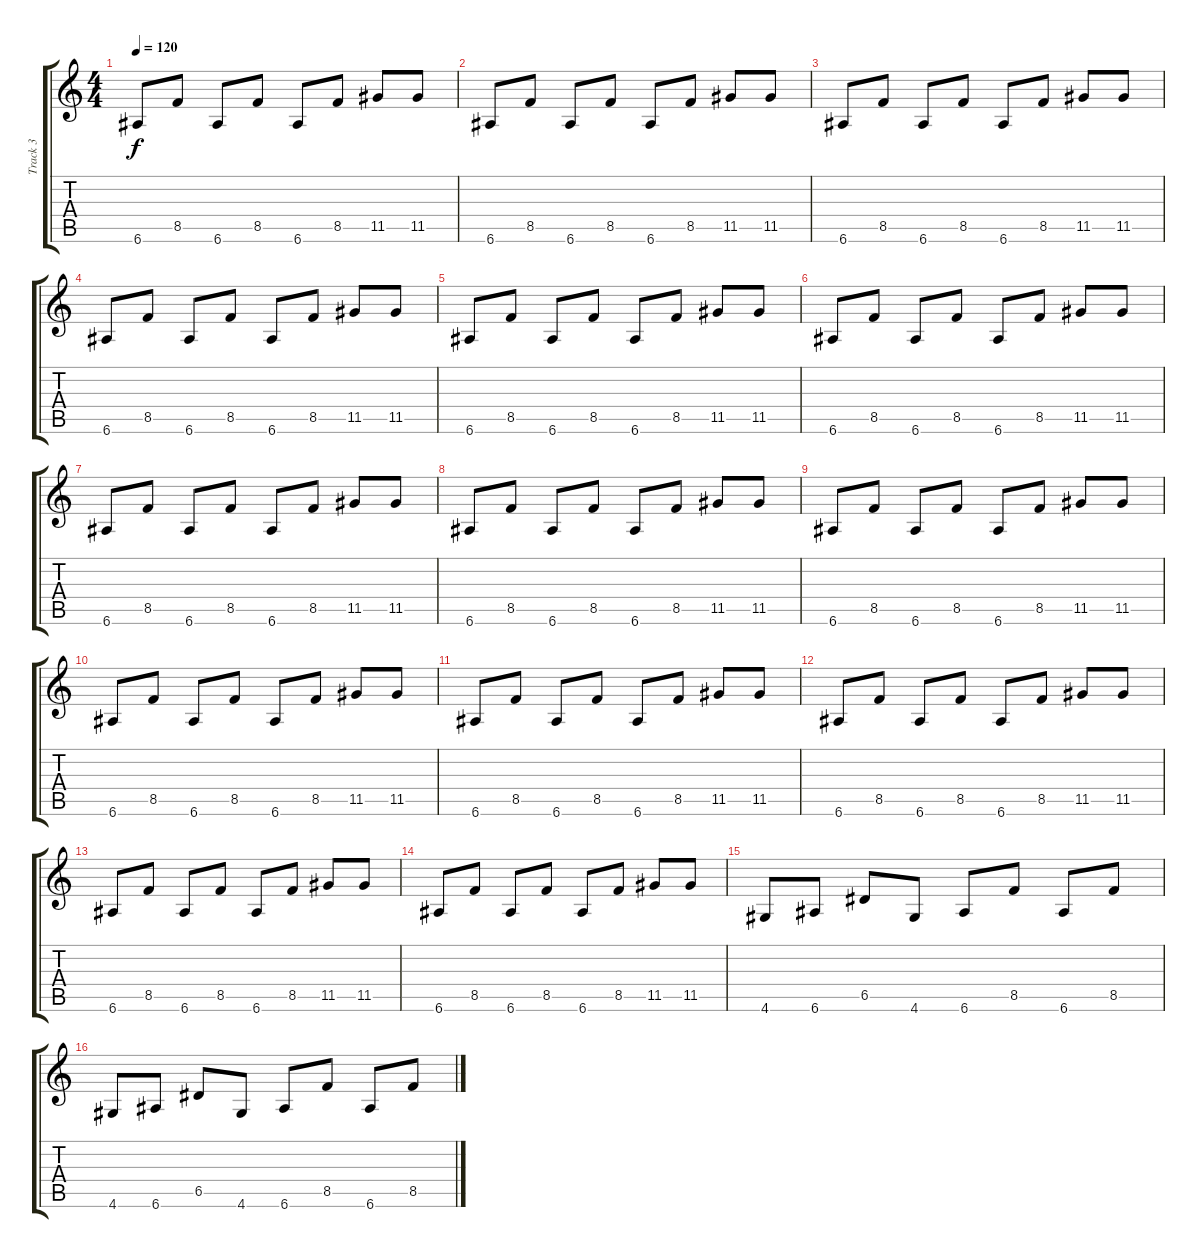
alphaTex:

\track ("Track 3" "Track 3") {instrument slapbass1}
\staff {score tabs}
\tuning (E4 B3 G3 D3 A2 E2) {hide}
\ts (4 4)
\tempo 120
\clef g2
\ks c
6.6.8{dy f} 8.5.8 6.6.8 8.5.8 6.6.8 8.5.8 11.5.8 11.5.8 |
6.6.8 8.5.8 6.6.8 8.5.8 6.6.8 8.5.8 11.5.8 11.5.8 |
6.6.8 8.5.8 6.6.8 8.5.8 6.6.8 8.5.8 11.5.8 11.5.8 |
6.6.8 8.5.8 6.6.8 8.5.8 6.6.8 8.5.8 11.5.8 11.5.8 |
6.6.8 8.5.8 6.6.8 8.5.8 6.6.8 8.5.8 11.5.8 11.5.8 |
6.6.8 8.5.8 6.6.8 8.5.8 6.6.8 8.5.8 11.5.8 11.5.8 |
6.6.8 8.5.8 6.6.8 8.5.8 6.6.8 8.5.8 11.5.8 11.5.8 |
6.6.8 8.5.8 6.6.8 8.5.8 6.6.8 8.5.8 11.5.8 11.5.8 |
6.6.8 8.5.8 6.6.8 8.5.8 6.6.8 8.5.8 11.5.8 11.5.8 |
6.6.8 8.5.8 6.6.8 8.5.8 6.6.8 8.5.8 11.5.8 11.5.8 |
6.6.8 8.5.8 6.6.8 8.5.8 6.6.8 8.5.8 11.5.8 11.5.8 |
6.6.8 8.5.8 6.6.8 8.5.8 6.6.8 8.5.8 11.5.8 11.5.8 |
6.6.8 8.5.8 6.6.8 8.5.8 6.6.8 8.5.8 11.5.8 11.5.8 |
6.6.8 8.5.8 6.6.8 8.5.8 6.6.8 8.5.8 11.5.8 11.5.8 |
4.6.8 6.6.8 6.5.8 4.6.8 6.6.8 8.5.8 6.6.8 8.5.8 |
4.6.8 6.6.8 6.5.8 4.6.8 6.6.8 8.5.8 6.6.8 8.5.8
